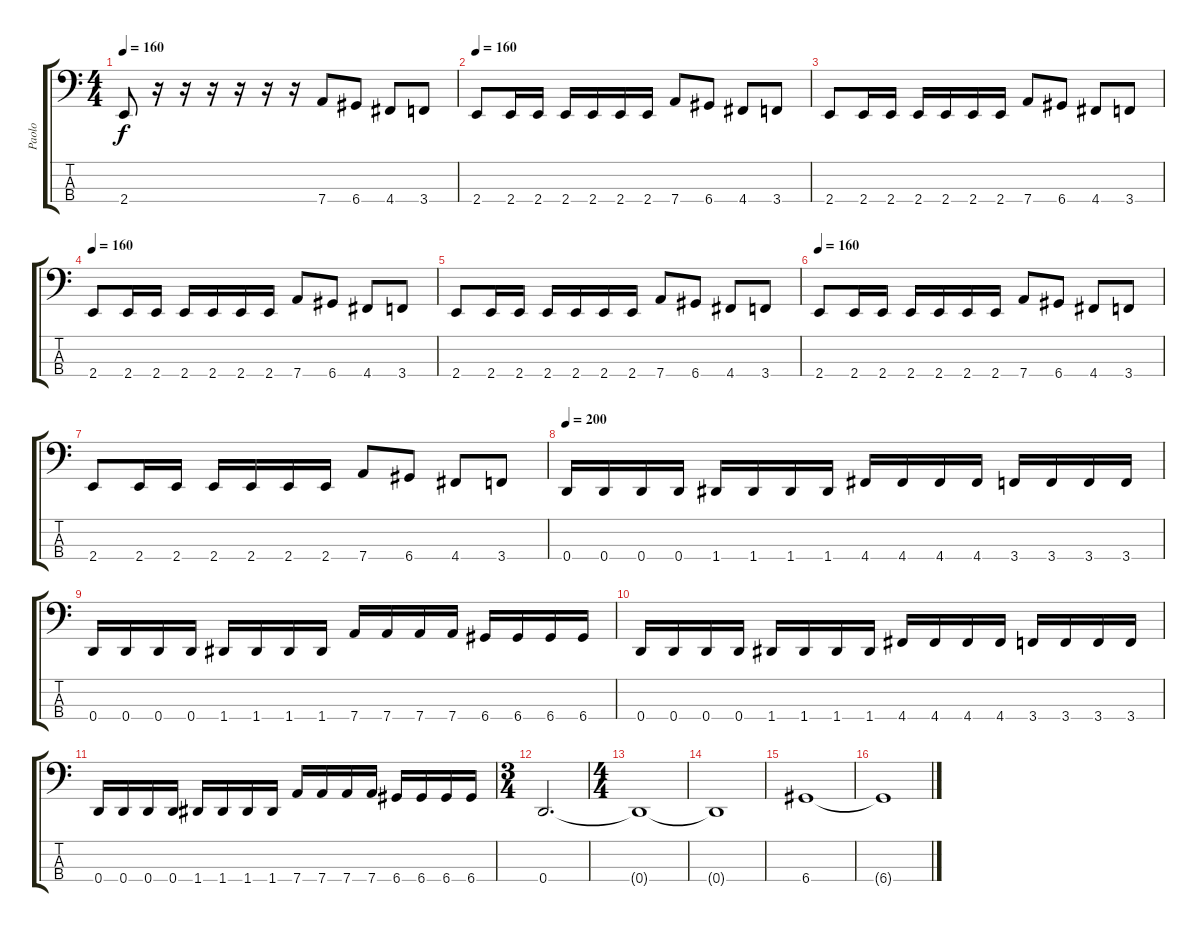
\track ("Paolo" "Paolo") {instrument electricbasspick}
\staff {score tabs}
\tuning (F2 C2 G1 D1) {hide}
\ts (4 4)
\tempo 160
\clef f4
\ks c
2.4.8{dy f} r.16 r.16 r.16 r.16 r.16 r.16 7.4.8 6.4.8 4.4.8 3.4.8 |
\tempo 160
2.4.8 2.4.16 2.4.16 2.4.16 2.4.16 2.4.16 2.4.16 7.4.8 6.4.8 4.4.8 3.4.8 |
2.4.8 2.4.16 2.4.16 2.4.16 2.4.16 2.4.16 2.4.16 7.4.8 6.4.8 4.4.8 3.4.8 |
\tempo 160
2.4.8 2.4.16 2.4.16 2.4.16 2.4.16 2.4.16 2.4.16 7.4.8 6.4.8 4.4.8 3.4.8 |
2.4.8 2.4.16 2.4.16 2.4.16 2.4.16 2.4.16 2.4.16 7.4.8 6.4.8 4.4.8 3.4.8 |
\tempo 160
2.4.8 2.4.16 2.4.16 2.4.16 2.4.16 2.4.16 2.4.16 7.4.8 6.4.8 4.4.8 3.4.8 |
2.4.8 2.4.16 2.4.16 2.4.16 2.4.16 2.4.16 2.4.16 7.4.8 6.4.8 4.4.8 3.4.8 |
\tempo 200
0.4.16 0.4.16 0.4.16 0.4.16 1.4.16 1.4.16 1.4.16 1.4.16 4.4.16 4.4.16 4.4.16 4.4.16 3.4.16 3.4.16 3.4.16 3.4.16 |
0.4.16 0.4.16 0.4.16 0.4.16 1.4.16 1.4.16 1.4.16 1.4.16 7.4.16 7.4.16 7.4.16 7.4.16 6.4.16 6.4.16 6.4.16 6.4.16 |
0.4.16 0.4.16 0.4.16 0.4.16 1.4.16 1.4.16 1.4.16 1.4.16 4.4.16 4.4.16 4.4.16 4.4.16 3.4.16 3.4.16 3.4.16 3.4.16 |
0.4.16 0.4.16 0.4.16 0.4.16 1.4.16 1.4.16 1.4.16 1.4.16 7.4.16 7.4.16 7.4.16 7.4.16 6.4.16 6.4.16 6.4.16 6.4.16 |
\ts (3 4)
0.4.2{d} |
\ts (4 4)
0.4{t}.1 |
0.4{t}.1 |
6.4.1 |
6.4{t}.1
